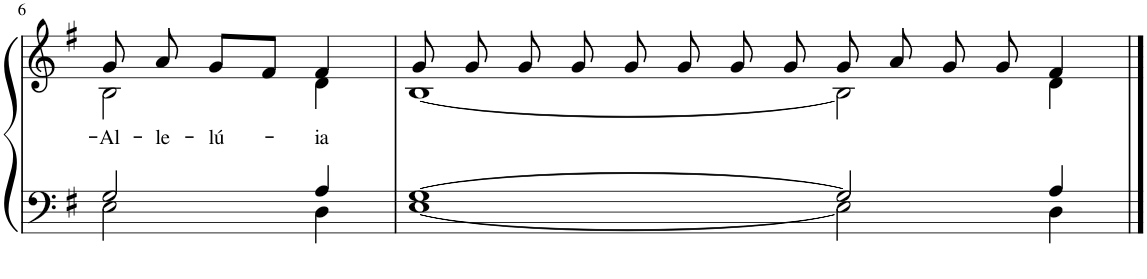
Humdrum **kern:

**kern	**kern	**text
*part2	*part1	*part1
*staff2	*staff1	*staff1
*I"Piano	*I"Piano	*
*I'Pno	*I'Pno	*
!!LO:PB:g=z
*clefF4	*clefG2	*
*k[f#]	*k[f#]	*
*M4/4	*M4/4	*
=6	=6	=6
*^	*	*
!	!	!	!LO:LY:b
*	*	*^	*
2G/	2E\	8g/	2B\	Al-
!	!	!	!	!LO:LY:b
.	.	8a/	.	-le-
!	!	!	!	!LO:LY:b
.	.	8g/L	.	-lú-
.	.	8f#/J	.	.
!	!	!	!	!LO:LY:b
4A/	4D\	4f#/	4d\	-ia
=7	=7	=7	=7	=7
[1G	[1E	8g/	[1B	.
.	.	8g/	.	.
.	.	8g/	.	.
.	.	8g/	.	.
.	.	8g/	.	.
.	.	8g/	.	.
.	.	8g/	.	.
.	.	8g/	.	.
2G/]	2E\]	8g/	2B\]	.
.	.	8a/	.	.
.	.	8g/	.	.
.	.	8g/	.	.
4A/	4D\	4f#/	4d\	.
*v	*v	*	*	*
*	*v	*v	*
==	==	==
*-	*-	*-
